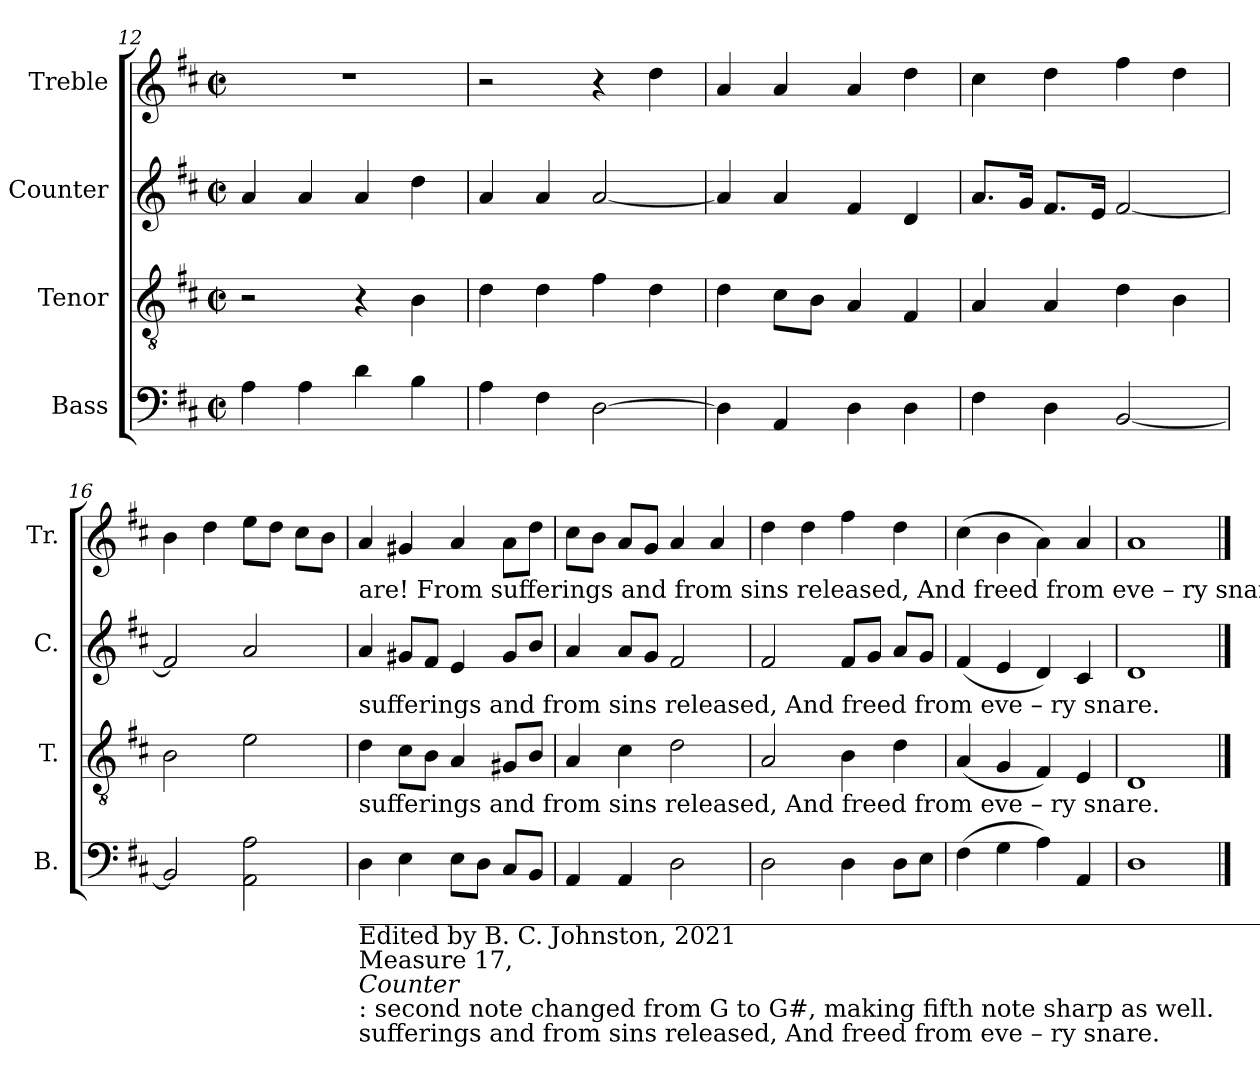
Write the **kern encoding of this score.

**kern	**kern	**kern	**kern
*part4	*part3	*part2	*part1
*staff4	*staff3	*staff2	*staff1
*I"Bass	*I"Tenor	*I"Counter	*I"Treble
*I'B.	*I'T.	*I'C.	*I'Tr.
*clefF4	*clefGv2	*clefG2	*clefG2
*k[f#c#]	*k[f#c#]	*k[f#c#]	*k[f#c#]
*M2/2	*M2/2	*M2/2	*M2/2
*met(c|)	*met(c|)	*met(c|)	*met(c|)
=12	=12	=12	=12
4A\	2r	4a/	1r
4A\	.	4a/	.
4d\	4r	4a/	.
4B\	4B\	4dd\	.
=13	=13	=13	=13
4A\	4d\	4a/	2r
4F#\	4d\	4a/	.
[2D\	4f#\	[2a/	4r
.	4d\	.	4dd\
=14	=14	=14	=14
4D\]	4d\	4a/]	4a/
4AA/	8c#\L	4a/	4a/
.	8B\J	.	.
4D\	4A/	4f#/	4a/
4D\	4F#/	4d/	4dd\
=15	=15	=15	=15
4F#\	4A/	8.a/L	4cc#\
.	.	16g/Jk	.
4D\	4A/	8.f#/L	4dd\
.	.	16e/Jk	.
[2BB/	4d\	[2f#/	4ff#\
.	4B\	.	4dd\
=16	=16	=16	=16
2BB/]	2B\	2f#/]	4b\
.	.	.	4dd\
2AA\ 2A\	2e\	2a/	8ee\L
.	.	.	8dd\J
.	.	.	8cc#\L
.	.	.	8b\J
!!LO:LB:g=z
=17	=17	=17	=17
!	!	!	!LO:TX:b:t=are!   From   sufferings       and  from  sins  released, And freed from    eve      –      ry    snare.
!	!	!LO:TX:b:t=sufferings    and     from     sins   released,            And       freed  from    eve      –      ry    snare.	!
!	!LO:TX:b:t=sufferings    and     from     sins   released,            And       freed  from    eve      –      ry    snare.	!	!
!LO:TX:b:t=_______________________________________________________________________________	!	!	!
!LO:TX:b:t=Edited by B. C. Johnston, 2021	!	!	!
!LO:TX:b:t=Measure 17,	!	!	!
!LO:TX:b:i:t=Counter	!	!	!
!LO:TX:b:t=&colon; second note changed from G to G#, making fifth note sharp as well.	!	!	!
!LO:TX:b:t=sufferings    and     from     sins   released,            And       freed  from    eve      –      ry    snare.	!	!	!
4D\	4d\	4a/	4a/
4E\	8c#\L	8g#X/L	4g#X/
.	8B\J	8f#/J	.
8E\L	4A/	4e/	4a/
8D\J	.	.	.
8C#/L	8G#X/L	8g#/L	8a\L
8BB/J	8B/J	8b/J	8dd\J
=18	=18	=18	=18
4AA/	4A/	4a/	8cc#\L
.	.	.	8b\J
4AA/	4c#\	8a/L	8a/L
.	.	8g/J	8g/J
2D\	2d\	2f#/	4a/
.	.	.	4a/
=19	=19	=19	=19
2D\	2A/	2f#/	4dd\
.	.	.	4dd\
4D\	4B\	8f#/L	4ff#\
.	.	8g/J	.
8D\L	4d\	8a/L	4dd\
8E\J	.	8g/J	.
=20	=20	=20	=20
(>4F#\	(<4A/	(<4f#/	(>4cc#\
4G\	4G/	4e/	4b\
4A\)	4F#/)	4d/)	4a\)
4AA/	4E/	4c#/	4a/
=21	=21	=21	=21
1D	1D	1d	1a
==	==	==	==
*-	*-	*-	*-
